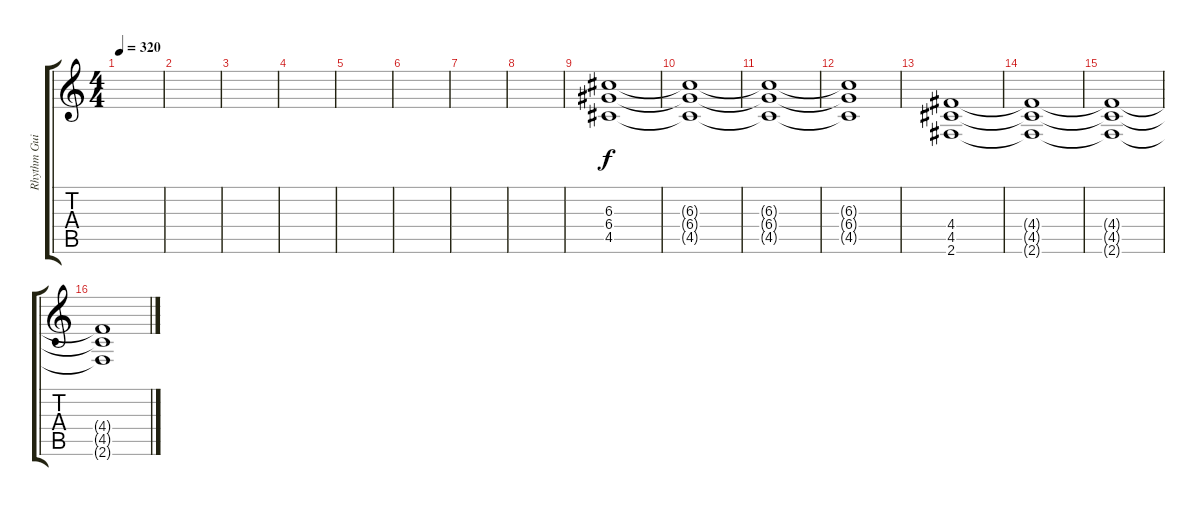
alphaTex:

\track ("Rhythm Guitar" "Rhythm Gui") {instrument distortionguitar}
\staff {score tabs}
\tuning (E4 B3 G3 D3 A2 E2) {hide}
\ts (4 4)
\tempo 320
\clef g2
\ks c
|
|
|
|
|
|
|
|
(6.3 6.4 4.5).1 |
(6.3{t} 6.4{t} 4.5{t}).1 |
(6.3{t} 6.4{t} 4.5{t}).1 |
(6.3{t} 6.4{t} 4.5{t}).1 |
(4.4 4.5 2.6).1 |
(4.4{t} 4.5{t} 2.6{t}).1 |
(4.4{t} 4.5{t} 2.6{t}).1 |
(4.4{t} 4.5{t} 2.6{t}).1
